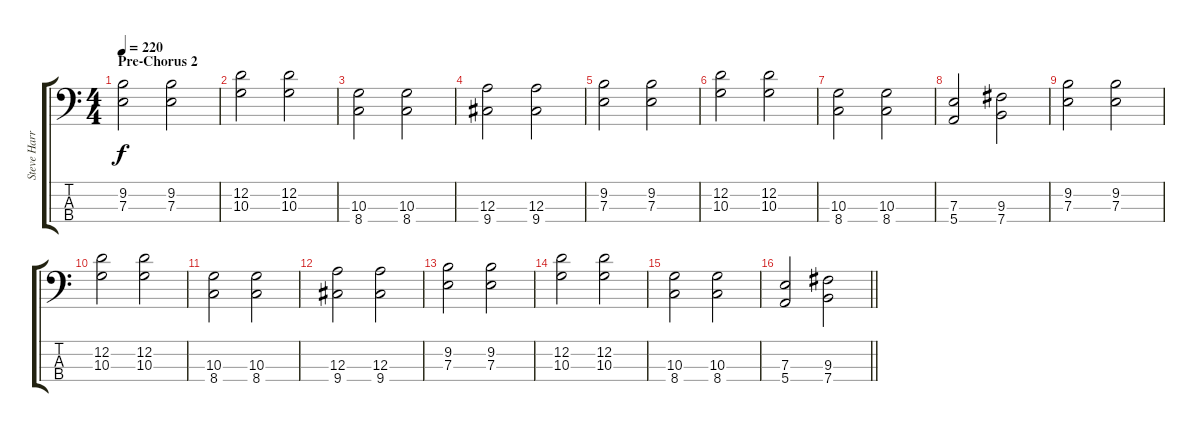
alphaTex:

\track ("Steve Harris" "Steve Harr") {instrument electricbassfinger}
\staff {score tabs}
\tuning (G2 D2 A1 E1) {hide}
\ts (4 4)
\section ("" "Pre-Chorus 2")
\tempo 220
\clef f4
\ks c
(9.2 7.3).2{dy f} (9.2 7.3).2 |
(12.2 10.3).2 (12.2 10.3).2 |
(10.3 8.4).2 (10.3 8.4).2 |
(12.3 9.4).2 (12.3 9.4).2 |
(9.2 7.3).2 (9.2 7.3).2 |
(12.2 10.3).2 (12.2 10.3).2 |
(10.3 8.4).2 (10.3 8.4).2 |
(7.3 5.4).2 (9.3 7.4).2 |
(9.2 7.3).2 (9.2 7.3).2 |
(12.2 10.3).2 (12.2 10.3).2 |
(10.3 8.4).2 (10.3 8.4).2 |
(12.3 9.4).2 (12.3 9.4).2 |
(9.2 7.3).2 (9.2 7.3).2 |
(12.2 10.3).2 (12.2 10.3).2 |
(10.3 8.4).2 (10.3 8.4).2 |
\barLineRight lightlight
(7.3 5.4).2 (9.3 7.4).2
